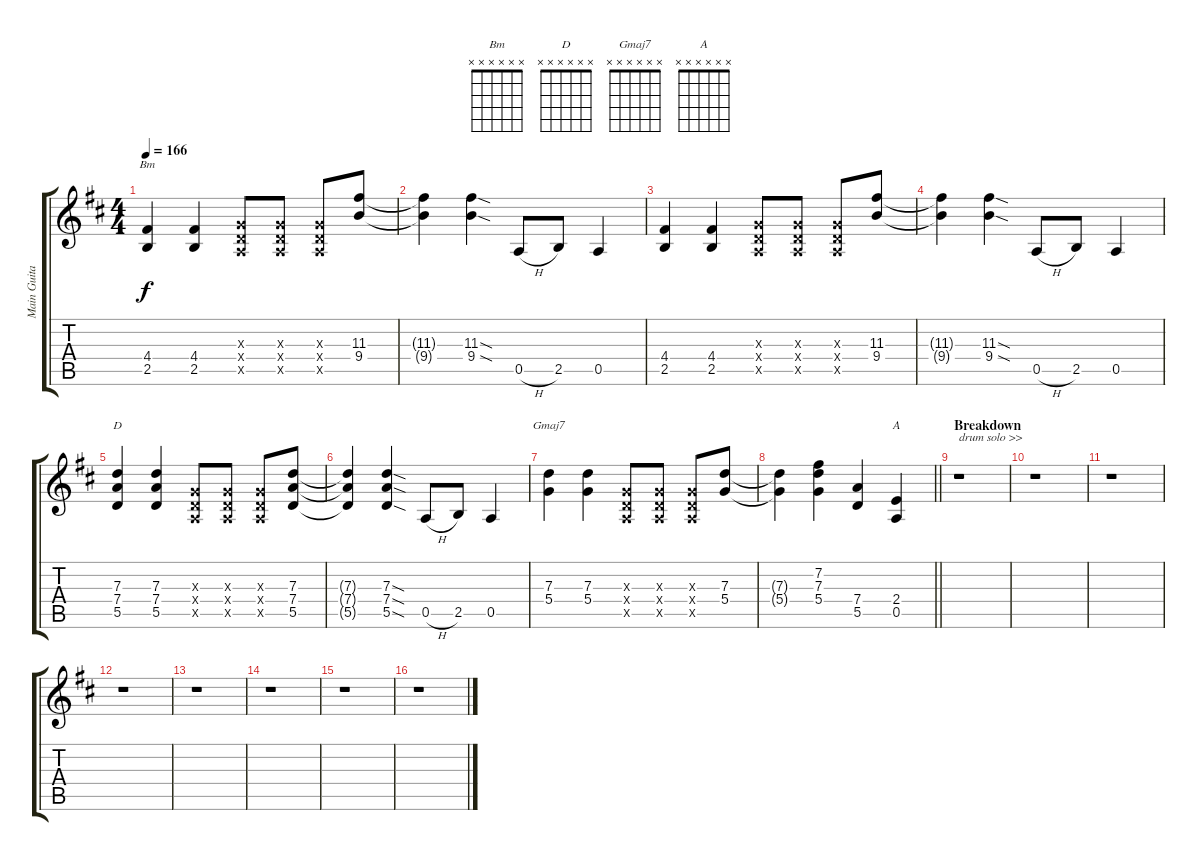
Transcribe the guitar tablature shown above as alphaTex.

\track ("Main Guitar" "Main Guita") {instrument distortionguitar}
\staff {score tabs}
\tuning (E4 B3 G3 D3 A2 E2) {hide}
\chord ("Bm" x x x x x x)
\chord ("D" x x x x x x)
\chord ("Gmaj7" x x x x x x)
\chord ("A" x x x x x x)
\ts (4 4)
\tempo 166
\clef g2
\ks d
(4.4 2.5).4{ch "Bm" dy f} (4.4 2.5).4 (0.3{x} 0.4{x} 0.5{x}).8 (0.3{x} 0.4{x} 0.5{x}).8 (0.3{x} 0.4{x} 0.5{x}).8 (11.3 9.4).8 |
(11.3{t} 9.4{t}).4 (11.3{sod} 9.4{sod}).4 0.5{h}.8 2.5.8 0.5.4 |
(4.4 2.5).4 (4.4 2.5).4 (0.3{x} 0.4{x} 0.5{x}).8 (0.3{x} 0.4{x} 0.5{x}).8 (0.3{x} 0.4{x} 0.5{x}).8 (11.3 9.4).8 |
(11.3{t} 9.4{t}).4 (11.3{sod} 9.4{sod}).4 0.5{h}.8 2.5.8 0.5.4 |
(7.3 7.4 5.5).4{ch "D"} (7.3 7.4 5.5).4 (0.3{x} 0.4{x} 0.5{x}).8 (0.3{x} 0.4{x} 0.5{x}).8 (0.3{x} 0.4{x} 0.5{x}).8 (7.3 7.4 5.5).8 |
(7.3{t} 7.4{t} 5.5{t}).4 (7.3{sod} 7.4{sod} 5.5{sod}).4 0.5{h}.8 2.5.8 0.5.4 |
(7.3 5.4).4{ch "Gmaj7"} (7.3 5.4).4 (0.3{x} 0.4{x} 0.5{x}).8 (0.3{x} 0.4{x} 0.5{x}).8 (0.3{x} 0.4{x} 0.5{x}).8 (7.3 5.4).8 |
\barLineRight lightlight
(7.3{t} 5.4{t}).4 (7.2 7.3 5.4).4 (7.4 5.5).4 (2.4 0.5).4{ch "A"} |
\section ("" "Breakdown")
r.1{txt "drum solo >>"} |
r.1 |
r.1 |
r.1 |
r.1 |
r.1 |
r.1 |
r.1
